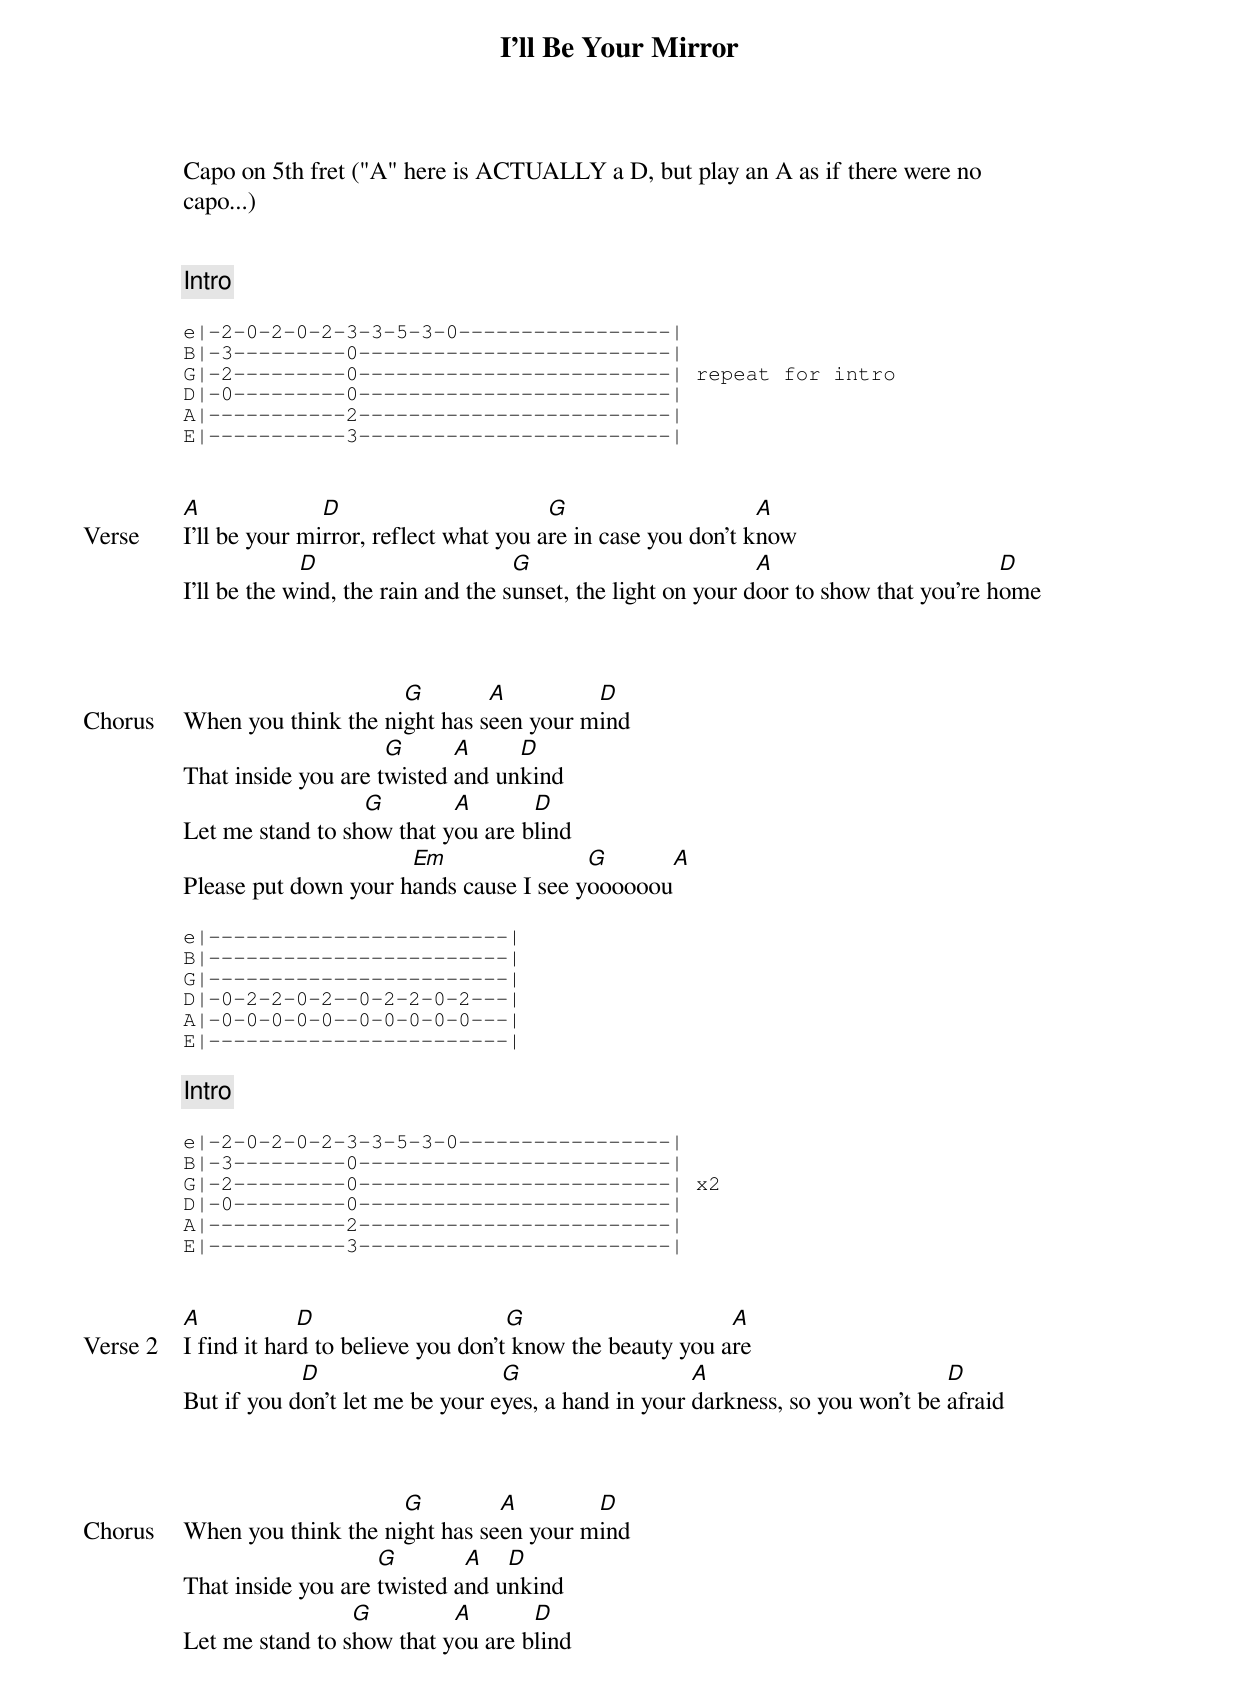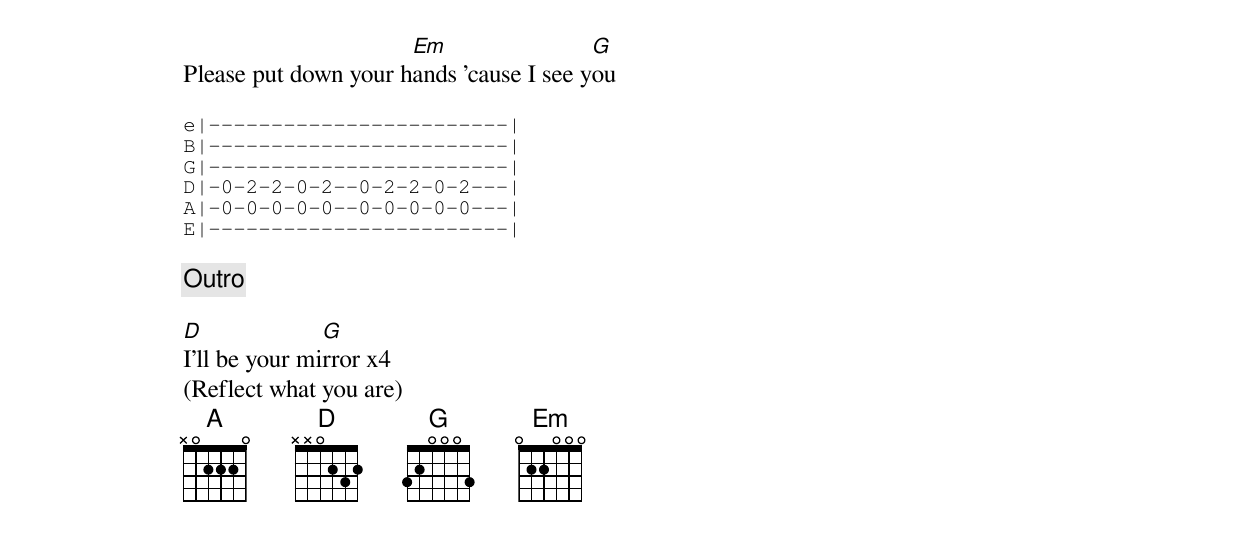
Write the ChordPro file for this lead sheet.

{title: I'll Be Your Mirror}
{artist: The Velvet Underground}

Capo on 5th fret ("A" here is ACTUALLY a D, but play an A as if there were no
capo...)


{comment: Intro}

{sot}
e|-2-0-2-0-2-3-3-5-3-0-----------------|
B|-3---------0-------------------------|
G|-2---------0-------------------------| repeat for intro
D|-0---------0-------------------------|
A|-----------2-------------------------|
E|-----------3-------------------------|
{eot}

{start_of_verse: Verse}
{end_of_verse}

[A]I'll be your mi[D]rror, reflect what you a[G]re in case you don't k[A]now
[            ]I'll be the w[D]ind, the rain and the s[G]unset, the light on your d[A]oor to show that you're h[D]ome


{start_of_chorus: Chorus}
{end_of_chorus}

[                    ]When you think the ni[G]ght has s[A]een your m[D]ind
[                    ]That inside you are t[G]wisted [A]and un[D]kind
[                 ]Let me stand to sh[G]ow that y[A]ou are b[D]lind
[                     ]Please put down your h[Em]ands cause I see y[G]oooooou[A]

{sot}
e|------------------------|
B|------------------------|
G|------------------------|
D|-0-2-2-0-2--0-2-2-0-2---|
A|-0-0-0-0-0--0-0-0-0-0---|
E|------------------------|
{eot}

{comment: Intro}

{sot}
e|-2-0-2-0-2-3-3-5-3-0-----------------|
B|-3---------0-------------------------|
G|-2---------0-------------------------| x2
D|-0---------0-------------------------|
A|-----------2-------------------------|
E|-----------3-------------------------|
{eot}

{start_of_verse: Verse 2}
{end_of_verse}

[A]I find it har[D]d to believe you don't[G] know the beauty you a[A]re
[           ]But if you d[D]on't let me be your e[G]yes, a hand in your [A]darkness, so you won't be [D]afraid


{start_of_chorus: Chorus}
{end_of_chorus}

[                    ]When you think the ni[G]ght has se[A]en your m[D]ind
[                   ]That inside you are [G]twisted a[A]nd u[D]nkind
[                ]Let me stand to s[G]how that y[A]ou are b[D]lind
[                     ]Please put down your h[Em]ands 'cause I see y[G]ou

{sot}
e|------------------------|
B|------------------------|
G|------------------------|
D|-0-2-2-0-2--0-2-2-0-2---|
A|-0-0-0-0-0--0-0-0-0-0---|
E|------------------------|
{eot}

{comment: Outro}

[D]I'll be your mi[G]rror x4
(Reflect what you are)
